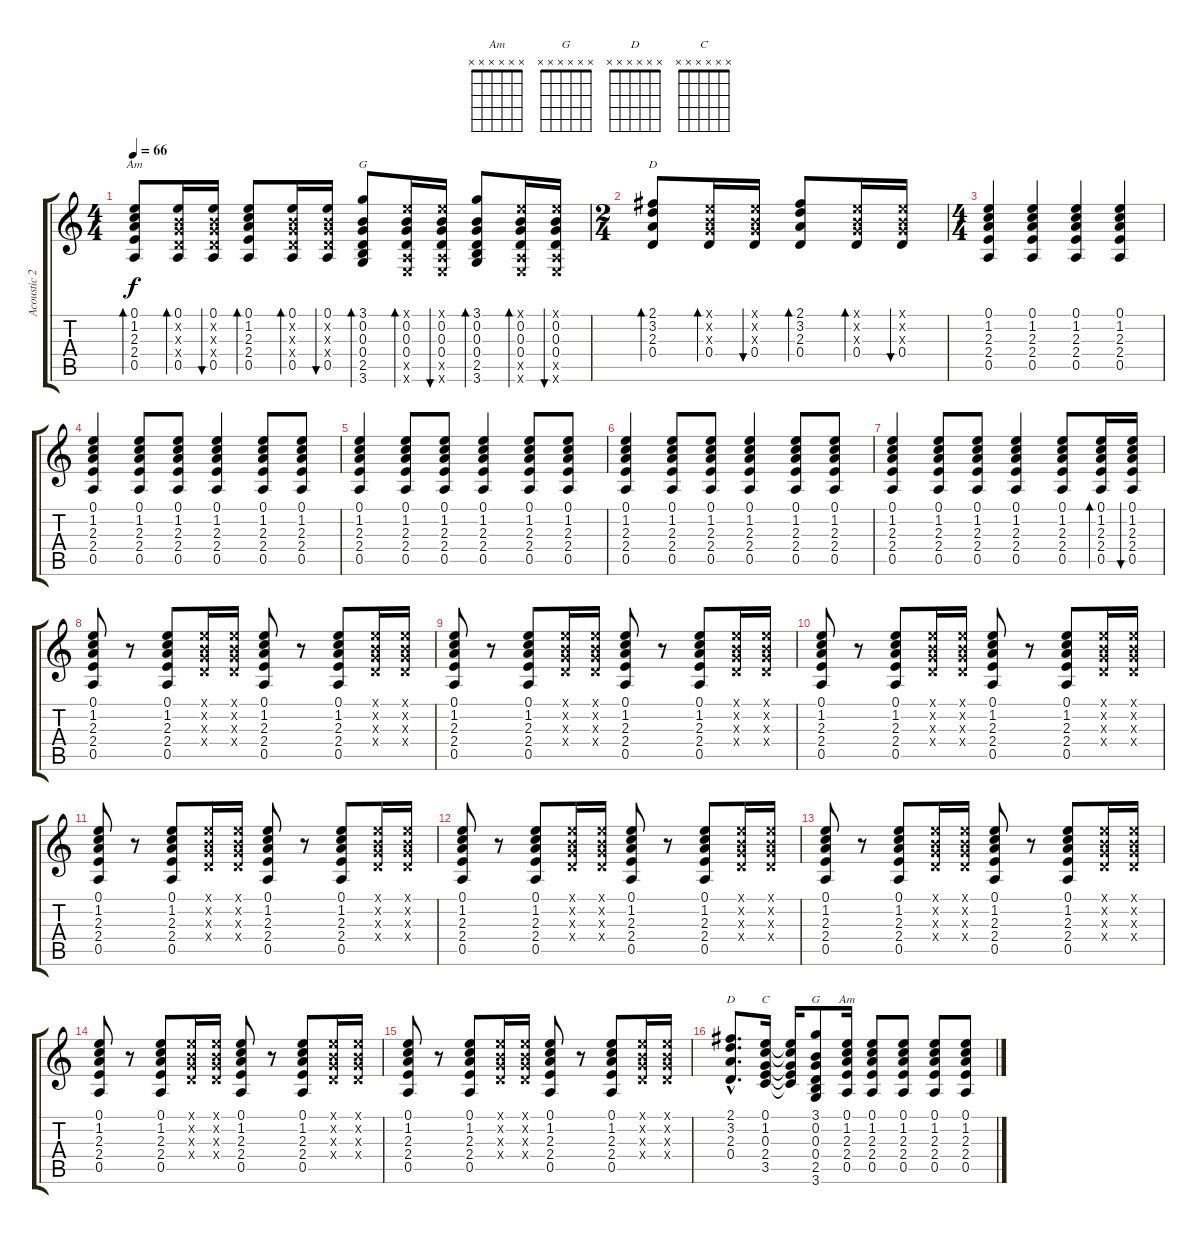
\track ("Acoustic 2" "Acoustic 2") {instrument acousticguitarsteel}
\staff {score tabs}
\tuning (E4 B3 G3 D3 A2 E2) {hide}
\chord ("Am" 0 1 2 2 0 x)
\chord ("G" 3 0 0 0 2 3)
\chord ("D" 2 3 2 0 x x) {barre 2}
\chord ("D" x x x x x x) {firstfret 0}
\chord ("C" x x x x x x) {firstfret 0}
\chord ("G" x x x x x x) {firstfret 0}
\chord ("Am" x x x x x x) {firstfret 0}
\ts (4 4)
\tempo 66
\clef g2
\ks c
(0.1 1.2 2.3 2.4 0.5).8{bd 30 ch "Am" dy f} (0.1 0.2{x} 0.3{x} 0.4{x} 0.5).16{bd 30} (0.1 0.2{x} 0.3{x} 0.4{x} 0.5).16{bu 30} (0.1 1.2 2.3 2.4 0.5).8{bd 30} (0.1 0.2{x} 0.3{x} 0.4{x} 0.5).16{bd 30} (0.1 0.2{x} 0.3{x} 0.4{x} 0.5).16{bu 30} (3.1 0.2 0.3 0.4 2.5 3.6).8{bd 30 ch "G"} (0.1{x} 0.2 0.3 0.4 0.5{x} 0.6{x}).16{bd 30} (0.1{x} 0.2 0.3 0.4 0.5{x} 0.6{x}).16{bu 30} (3.1 0.2 0.3 0.4 2.5 3.6).8{bd 30} (0.1{x} 0.2 0.3 0.4 0.5{x} 0.6{x}).16{bd 30} (0.1{x} 0.2 0.3 0.4 0.5{x} 0.6{x}).16{bu 30} |
\ts (2 4)
(2.1 3.2 2.3 0.4).8{bd 30 ch "D"} (0.1{x} 0.2{x} 0.3{x} 0.4).16{bd 30} (0.1{x} 0.2{x} 0.3{x} 0.4).16{bu 30} (2.1 3.2 2.3 0.4).8{bd 30} (0.1{x} 0.2{x} 0.3{x} 0.4).16{bd 30} (0.1{x} 0.2{x} 0.3{x} 0.4).16{bu 30} |
\ts (4 4)
(0.1 1.2 2.3 2.4 0.5).4 (0.1 1.2 2.3 2.4 0.5).4 (0.1 1.2 2.3 2.4 0.5).4 (0.1 1.2 2.3 2.4 0.5).4 |
(0.1 1.2 2.3 2.4 0.5).4 (0.1 1.2 2.3 2.4 0.5).8 (0.1 1.2 2.3 2.4 0.5).8 (0.1 1.2 2.3 2.4 0.5).4 (0.1 1.2 2.3 2.4 0.5).8 (0.1 1.2 2.3 2.4 0.5).8 |
(0.1 1.2 2.3 2.4 0.5).4 (0.1 1.2 2.3 2.4 0.5).8 (0.1 1.2 2.3 2.4 0.5).8 (0.1 1.2 2.3 2.4 0.5).4 (0.1 1.2 2.3 2.4 0.5).8 (0.1 1.2 2.3 2.4 0.5).8 |
(0.1 1.2 2.3 2.4 0.5).4 (0.1 1.2 2.3 2.4 0.5).8 (0.1 1.2 2.3 2.4 0.5).8 (0.1 1.2 2.3 2.4 0.5).4 (0.1 1.2 2.3 2.4 0.5).8 (0.1 1.2 2.3 2.4 0.5).8 |
(0.1 1.2 2.3 2.4 0.5).4 (0.1 1.2 2.3 2.4 0.5).8 (0.1 1.2 2.3 2.4 0.5).8 (0.1 1.2 2.3 2.4 0.5).4 (0.1 1.2 2.3 2.4 0.5).8 (0.1 1.2 2.3 2.4 0.5).16{bd 60} (0.1 1.2 2.3 2.4 0.5).16{bu 60} |
(0.1 1.2 2.3 2.4 0.5).8 r.8 (0.1 1.2 2.3 2.4 0.5).8 (0.1{x} 0.2{x} 0.3{x} 0.4{x}).16 (0.1{x} 0.2{x} 0.3{x} 0.4{x}).16 (0.1 1.2 2.3 2.4 0.5).8 r.8 (0.1 1.2 2.3 2.4 0.5).8 (0.1{x} 0.2{x} 0.3{x} 0.4{x}).16 (0.1{x} 0.2{x} 0.3{x} 0.4{x}).16 |
(0.1 1.2 2.3 2.4 0.5).8 r.8 (0.1 1.2 2.3 2.4 0.5).8 (0.1{x} 0.2{x} 0.3{x} 0.4{x}).16 (0.1{x} 0.2{x} 0.3{x} 0.4{x}).16 (0.1 1.2 2.3 2.4 0.5).8 r.8 (0.1 1.2 2.3 2.4 0.5).8 (0.1{x} 0.2{x} 0.3{x} 0.4{x}).16 (0.1{x} 0.2{x} 0.3{x} 0.4{x}).16 |
(0.1 1.2 2.3 2.4 0.5).8 r.8 (0.1 1.2 2.3 2.4 0.5).8 (0.1{x} 0.2{x} 0.3{x} 0.4{x}).16 (0.1{x} 0.2{x} 0.3{x} 0.4{x}).16 (0.1 1.2 2.3 2.4 0.5).8 r.8 (0.1 1.2 2.3 2.4 0.5).8 (0.1{x} 0.2{x} 0.3{x} 0.4{x}).16 (0.1{x} 0.2{x} 0.3{x} 0.4{x}).16 |
(0.1 1.2 2.3 2.4 0.5).8 r.8 (0.1 1.2 2.3 2.4 0.5).8 (0.1{x} 0.2{x} 0.3{x} 0.4{x}).16 (0.1{x} 0.2{x} 0.3{x} 0.4{x}).16 (0.1 1.2 2.3 2.4 0.5).8 r.8 (0.1 1.2 2.3 2.4 0.5).8 (0.1{x} 0.2{x} 0.3{x} 0.4{x}).16 (0.1{x} 0.2{x} 0.3{x} 0.4{x}).16 |
(0.1 1.2 2.3 2.4 0.5).8 r.8 (0.1 1.2 2.3 2.4 0.5).8 (0.1{x} 0.2{x} 0.3{x} 0.4{x}).16 (0.1{x} 0.2{x} 0.3{x} 0.4{x}).16 (0.1 1.2 2.3 2.4 0.5).8 r.8 (0.1 1.2 2.3 2.4 0.5).8 (0.1{x} 0.2{x} 0.3{x} 0.4{x}).16 (0.1{x} 0.2{x} 0.3{x} 0.4{x}).16 |
(0.1 1.2 2.3 2.4 0.5).8 r.8 (0.1 1.2 2.3 2.4 0.5).8 (0.1{x} 0.2{x} 0.3{x} 0.4{x}).16 (0.1{x} 0.2{x} 0.3{x} 0.4{x}).16 (0.1 1.2 2.3 2.4 0.5).8 r.8 (0.1 1.2 2.3 2.4 0.5).8 (0.1{x} 0.2{x} 0.3{x} 0.4{x}).16 (0.1{x} 0.2{x} 0.3{x} 0.4{x}).16 |
(0.1 1.2 2.3 2.4 0.5).8 r.8 (0.1 1.2 2.3 2.4 0.5).8 (0.1{x} 0.2{x} 0.3{x} 0.4{x}).16 (0.1{x} 0.2{x} 0.3{x} 0.4{x}).16 (0.1 1.2 2.3 2.4 0.5).8 r.8 (0.1 1.2 2.3 2.4 0.5).8 (0.1{x} 0.2{x} 0.3{x} 0.4{x}).16 (0.1{x} 0.2{x} 0.3{x} 0.4{x}).16 |
(0.1 1.2 2.3 2.4 0.5).8 r.8 (0.1 1.2 2.3 2.4 0.5).8 (0.1{x} 0.2{x} 0.3{x} 0.4{x}).16 (0.1{x} 0.2{x} 0.3{x} 0.4{x}).16 (0.1 1.2 2.3 2.4 0.5).8 r.8 (0.1 1.2 2.3 2.4 0.5).8 (0.1{x} 0.2{x} 0.3{x} 0.4{x}).16 (0.1{x} 0.2{x} 0.3{x} 0.4{x}).16 |
(2.1{hac} 3.2{hac} 2.3{hac} 0.4{hac}).8{d ch "D"} (0.1 1.2 0.3 2.4 3.5).16{ch "C"} (0.1{t} 1.2{t} 0.3{t} 2.4{t} 3.5{t}).16 (3.1 0.2 0.3 0.4 2.5 3.6).8{ch "G"} (0.1 1.2 2.3 2.4 0.5).16{ch "Am"} (0.1 1.2 2.3 2.4 0.5).8 (0.1 1.2 2.3 2.4 0.5).8 (0.1 1.2 2.3 2.4 0.5).8 (0.1 1.2 2.3 2.4 0.5).8
